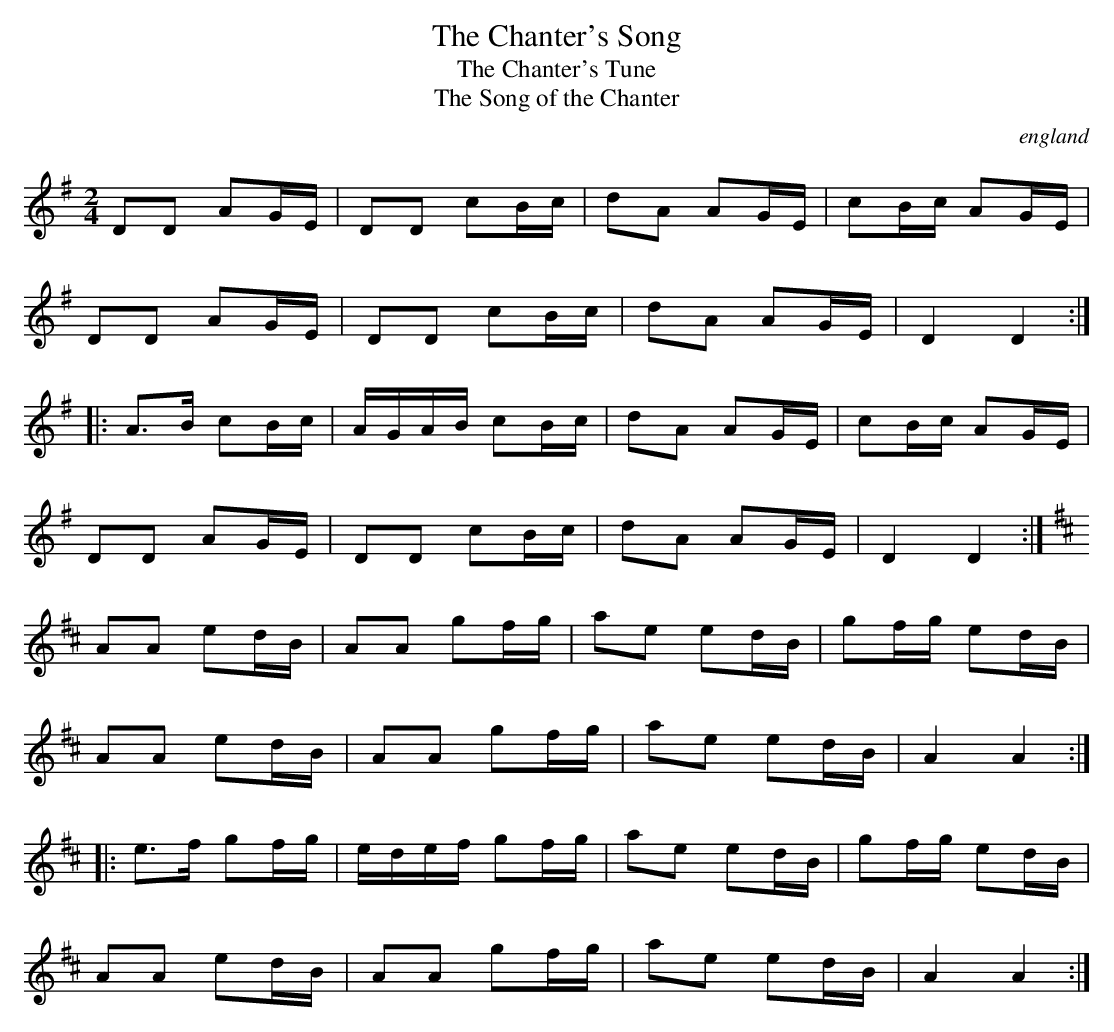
X:1
T:Chanter's Song, The
T:Chanter's Tune, The
T:Song of the Chanter, The
O:england
M:2/4
L:1/8
K:Dmix
DD AG/E/|DD cB/c/|dA AG/E/|cB/c/ AG/E/|
DD AG/E/|DD cB/c/|dA AG/E/|D2 D2:|
|:A>B cB/c/|A/G/A/B/ cB/c/|dA AG/E/|cB/c/ AG/E/|
DD AG/E/|DD cB/c/|dA AG/E/|D2 D2:|
K:Amix
AA ed/B/|AA gf/g/|ae ed/B/|gf/g/ ed/B/|
AA ed/B/|AA gf/g/|ae ed/B/|A2 A2:|
|:e>f gf/g/|e/d/e/f/ gf/g/|ae ed/B/|gf/g/ ed/B/|
AA ed/B/|AA gf/g/|ae ed/B/|A2 A2:|
